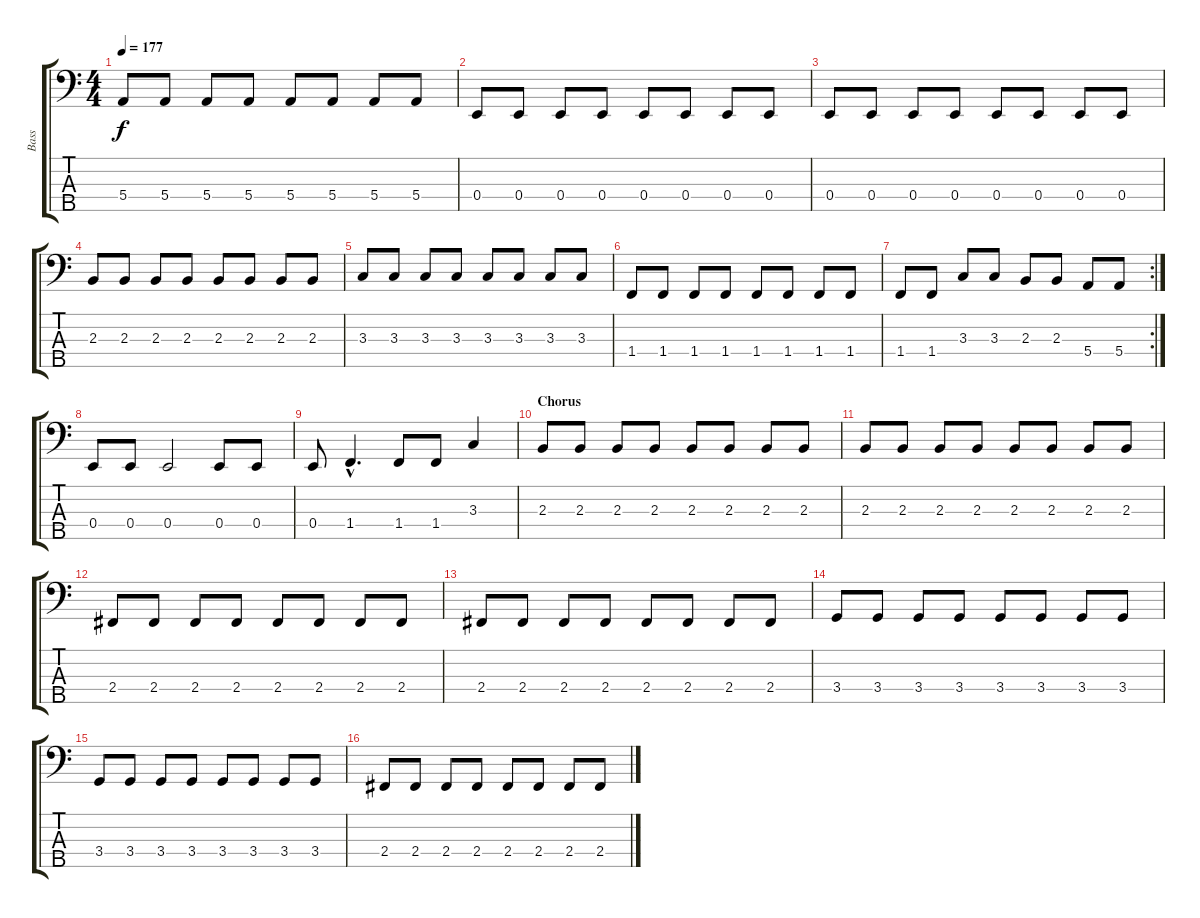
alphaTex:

\track ("Bass" "Bass") {instrument electricbassfinger}
\staff {score tabs}
\tuning (G2 D2 A1 E1 B0) {hide}
\ts (4 4)
\tempo 177
\clef f4
\ks c
5.4.8{dy f} 5.4.8 5.4.8 5.4.8 5.4.8 5.4.8 5.4.8 5.4.8 |
0.4.8 0.4.8 0.4.8 0.4.8 0.4.8 0.4.8 0.4.8 0.4.8 |
0.4.8 0.4.8 0.4.8 0.4.8 0.4.8 0.4.8 0.4.8 0.4.8 |
2.3.8 2.3.8 2.3.8 2.3.8 2.3.8 2.3.8 2.3.8 2.3.8 |
3.3.8 3.3.8 3.3.8 3.3.8 3.3.8 3.3.8 3.3.8 3.3.8 |
1.4.8 1.4.8 1.4.8 1.4.8 1.4.8 1.4.8 1.4.8 1.4.8 |
\rc 2
1.4.8 1.4.8 3.3.8 3.3.8 2.3.8 2.3.8 5.4.8 5.4.8 |
0.4.8 0.4.8 0.4.2 0.4.8 0.4.8 |
0.4.8 1.4{hac}.4{d} 1.4.8 1.4.8 3.3.4 |
\section ("" "Chorus")
2.3.8 2.3.8 2.3.8 2.3.8 2.3.8 2.3.8 2.3.8 2.3.8 |
2.3.8 2.3.8 2.3.8 2.3.8 2.3.8 2.3.8 2.3.8 2.3.8 |
2.4.8 2.4.8 2.4.8 2.4.8 2.4.8 2.4.8 2.4.8 2.4.8 |
2.4.8 2.4.8 2.4.8 2.4.8 2.4.8 2.4.8 2.4.8 2.4.8 |
3.4.8 3.4.8 3.4.8 3.4.8 3.4.8 3.4.8 3.4.8 3.4.8 |
3.4.8 3.4.8 3.4.8 3.4.8 3.4.8 3.4.8 3.4.8 3.4.8 |
2.4.8 2.4.8 2.4.8 2.4.8 2.4.8 2.4.8 2.4.8 2.4.8
